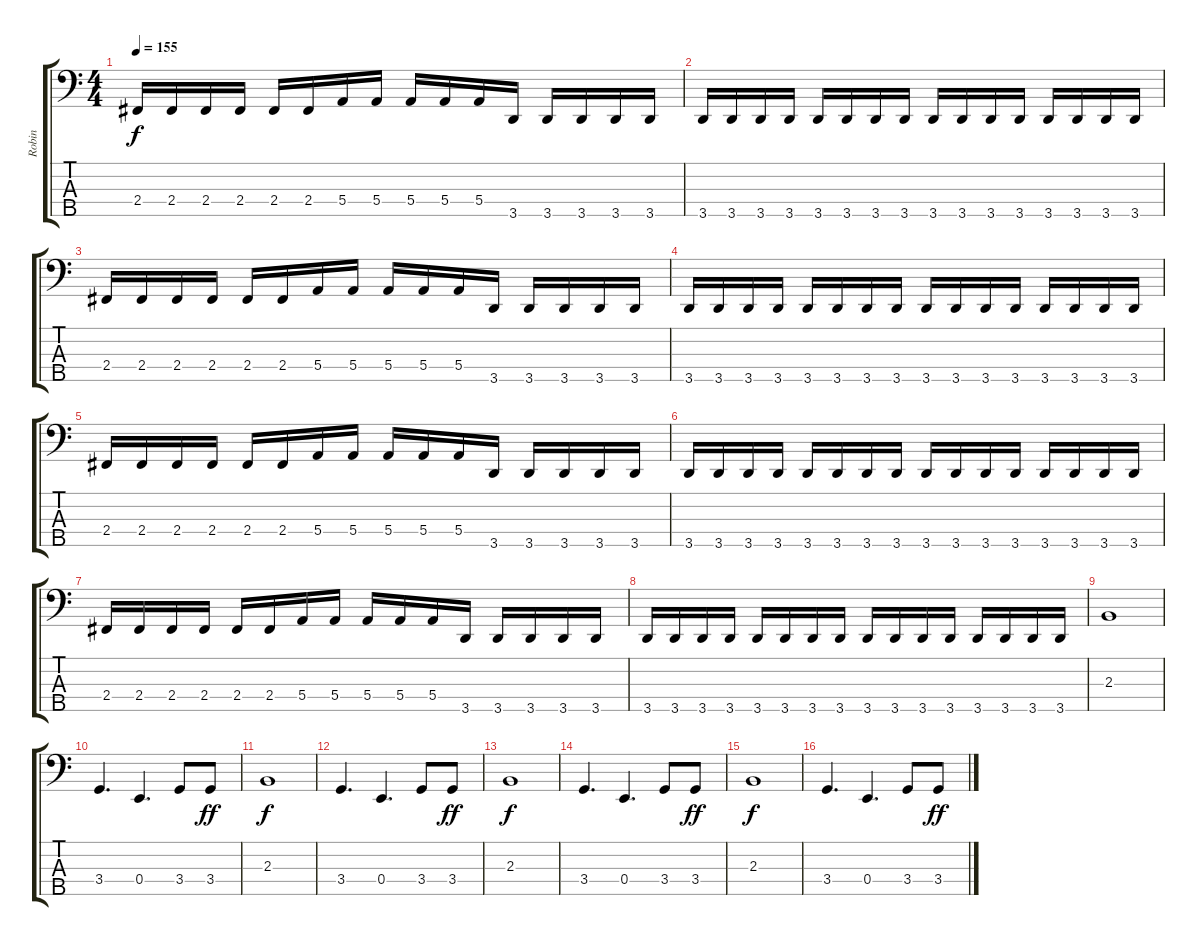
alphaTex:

\track ("Robin" "Robin") {instrument electricbasspick}
\staff {score tabs}
\tuning (G2 D2 A1 E1 B0) {hide}
\ts (4 4)
\tempo 155
\clef f4
\ks c
2.4.16{dy f} 2.4.16 2.4.16 2.4.16 2.4.16 2.4.16 5.4.16 5.4.16 5.4.16 5.4.16 5.4.16 3.5.16 3.5.16 3.5.16 3.5.16 3.5.16 |
3.5.16 3.5.16 3.5.16 3.5.16 3.5.16 3.5.16 3.5.16 3.5.16 3.5.16 3.5.16 3.5.16 3.5.16 3.5.16 3.5.16 3.5.16 3.5.16 |
2.4.16 2.4.16 2.4.16 2.4.16 2.4.16 2.4.16 5.4.16 5.4.16 5.4.16 5.4.16 5.4.16 3.5.16 3.5.16 3.5.16 3.5.16 3.5.16 |
3.5.16 3.5.16 3.5.16 3.5.16 3.5.16 3.5.16 3.5.16 3.5.16 3.5.16 3.5.16 3.5.16 3.5.16 3.5.16 3.5.16 3.5.16 3.5.16 |
2.4.16 2.4.16 2.4.16 2.4.16 2.4.16 2.4.16 5.4.16 5.4.16 5.4.16 5.4.16 5.4.16 3.5.16 3.5.16 3.5.16 3.5.16 3.5.16 |
3.5.16 3.5.16 3.5.16 3.5.16 3.5.16 3.5.16 3.5.16 3.5.16 3.5.16 3.5.16 3.5.16 3.5.16 3.5.16 3.5.16 3.5.16 3.5.16 |
2.4.16 2.4.16 2.4.16 2.4.16 2.4.16 2.4.16 5.4.16 5.4.16 5.4.16 5.4.16 5.4.16 3.5.16 3.5.16 3.5.16 3.5.16 3.5.16 |
3.5.16 3.5.16 3.5.16 3.5.16 3.5.16 3.5.16 3.5.16 3.5.16 3.5.16 3.5.16 3.5.16 3.5.16 3.5.16 3.5.16 3.5.16 3.5.16 |
2.3.1 |
3.4.4{d} 0.4.4{d} 3.4.8 3.4.8{dy ff} |
2.3.1{dy f} |
3.4.4{d} 0.4.4{d} 3.4.8 3.4.8{dy ff} |
2.3.1{dy f} |
3.4.4{d} 0.4.4{d} 3.4.8 3.4.8{dy ff} |
2.3.1{dy f} |
3.4.4{d} 0.4.4{d} 3.4.8 3.4.8{dy ff}
